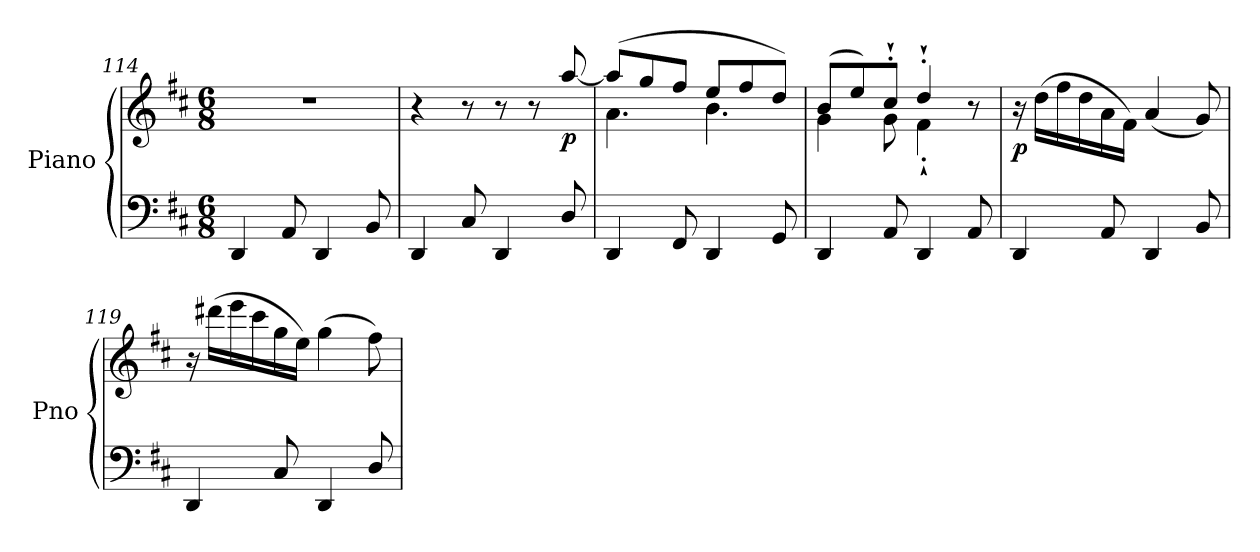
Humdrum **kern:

**kern	**kern	**dynam
*part1	*part1	*part1
*staff2	*staff1	*staff1/2
*I"Piano	*	*
*I'Pno	*	*
*clefF4	*clefG2	*
*k[f#c#]	*k[f#c#]	*
*D:	*D:	*
*M6/8	*M6/8	*
=114	=114	=114
4DD/	2.r	.
8AA/	.	.
4DD/	.	.
8BB/	.	.
=115	=115	=115
4DD/	4r	.
8C#/	8r	.
4DD/	8r	.
.	8r	.
!	!	!LO:DY:b
8D/	[8aa/	p
=116	=116	=116
*	*^	*
4DD/	(8aa/L]	4.a\	.
.	8gg/	.	.
8FF#/	8ff#/J	.	.
4DD/	8ee/L	4.b\	.
.	8ff#/	.	.
8GG/	8dd/J)	.	.
=117	=117	=117	=117
4DD/	(8b/L	4g\	.
.	8ee/)	.	.
8AA/	8cc#`'/J	8g\	.
4DD/	4dd`'/	4f#`'\	.
8AA/	8r	8ryy	.
!!LO:LB:g=z
=118	=118	=118	=118
!	!	!	!LO:DY:b
*	*v	*v	*
4DD/	16r	p
.	(16dd\LL	.
.	16ff#\	.
.	16dd\	.
8AA/	16a\	.
.	16f#\JJ)	.
4DD/	(4a/	.
8BB/	8g/)	.
=119	=119	=119
4DD/	16r	.
.	(16ddd#X\LL	.
.	16eee\	.
.	16ccc#\	.
8C#/	16gg\	.
.	16ee\JJ)	.
4DD/	(4gg\	.
8D/	8ff#\)	.
=	=	=
*-	*-	*-
